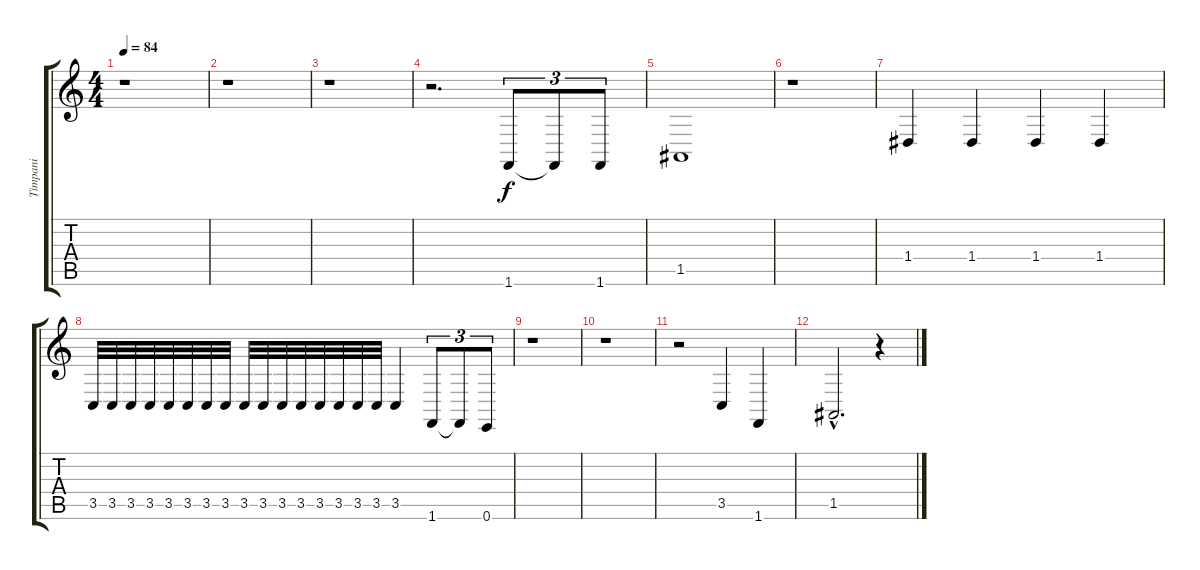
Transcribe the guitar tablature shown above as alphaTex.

\track ("Timpani" "Timpani") {instrument timpani}
\staff {score tabs}
\tuning (E4 B3 G3 D3 A2 E2) {hide}
\ts (4 4)
\tempo 84
\clef g2
\ks c
r.1{dy fff} |
r.1 |
r.1 |
r.2{d} 1.6.8{tu (3 2) dy f} 1.6{t}.8{tu (3 2)} 1.6.8{tu (3 2)} |
1.5.1 |
r.1 |
1.4.4 1.4.4 1.4.4 1.4.4 |
3.5.32 3.5.32 3.5.32 3.5.32 3.5.32 3.5.32 3.5.32 3.5.32 3.5.32 3.5.32 3.5.32 3.5.32 3.5.32 3.5.32 3.5.32 3.5.32 3.5.4 1.6.8{tu (3 2)} 1.6{t}.8{tu (3 2)} 0.6.8{tu (3 2)} |
r.1 |
r.1 |
r.2 3.5.4 1.6.4 |
1.5{hac}.2{d} r.4
